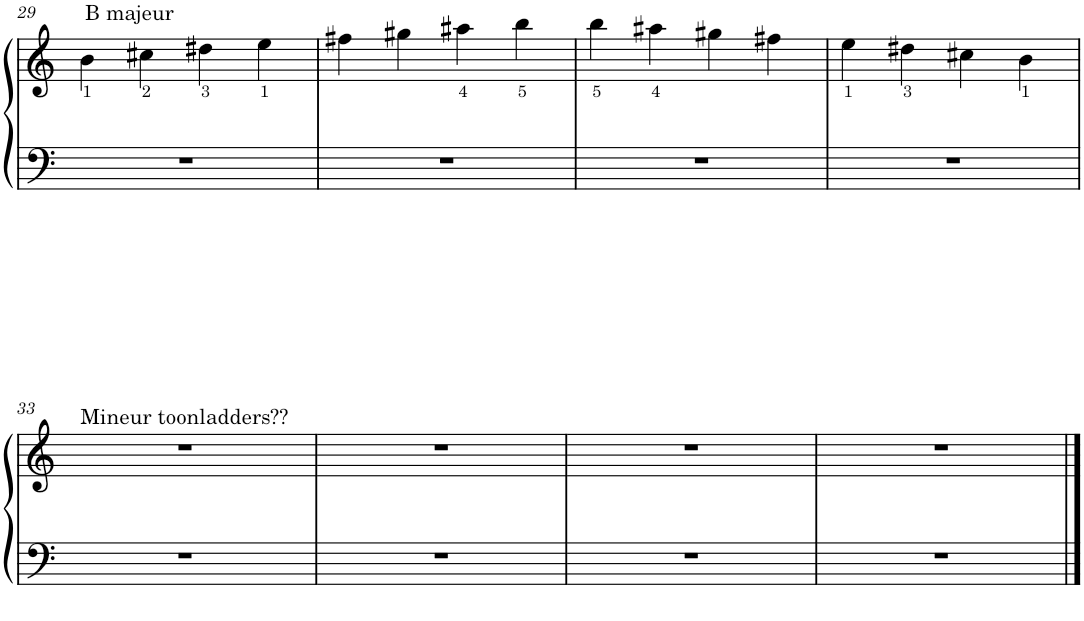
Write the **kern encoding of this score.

**kern	**kern
*part1	*part1
*staff2	*staff1
*I"Piano	*
*I'Pno.	*
!!LO:PB:g=z
*clefF4	*clefG2
*k[]	*k[]
*M4/4	*M4/4
=29	=29
!	!LO:TX:a:t=B majeur
1r	4b<\
.	4cc#X<\
.	4dd#X<\
.	4ee<\
=30	=30
1r	4ff#X\
.	4gg#X\
.	4aa#X<\
.	4bb<\
=31	=31
1r	4bb<\
.	4aa#X<\
.	4gg#X\
.	4ff#X\
=32	=32
1r	4ee<\
.	4dd#X<\
.	4cc#X\
.	4b<\
!!LO:LB:g=z
=33	=33
!	!LO:TX:a:t=Mineur toonladders??
1r	1r
=34	=34
1r	1r
=35	=35
1r	1r
=36	=36
1r	1r
==	==
*-	*-
